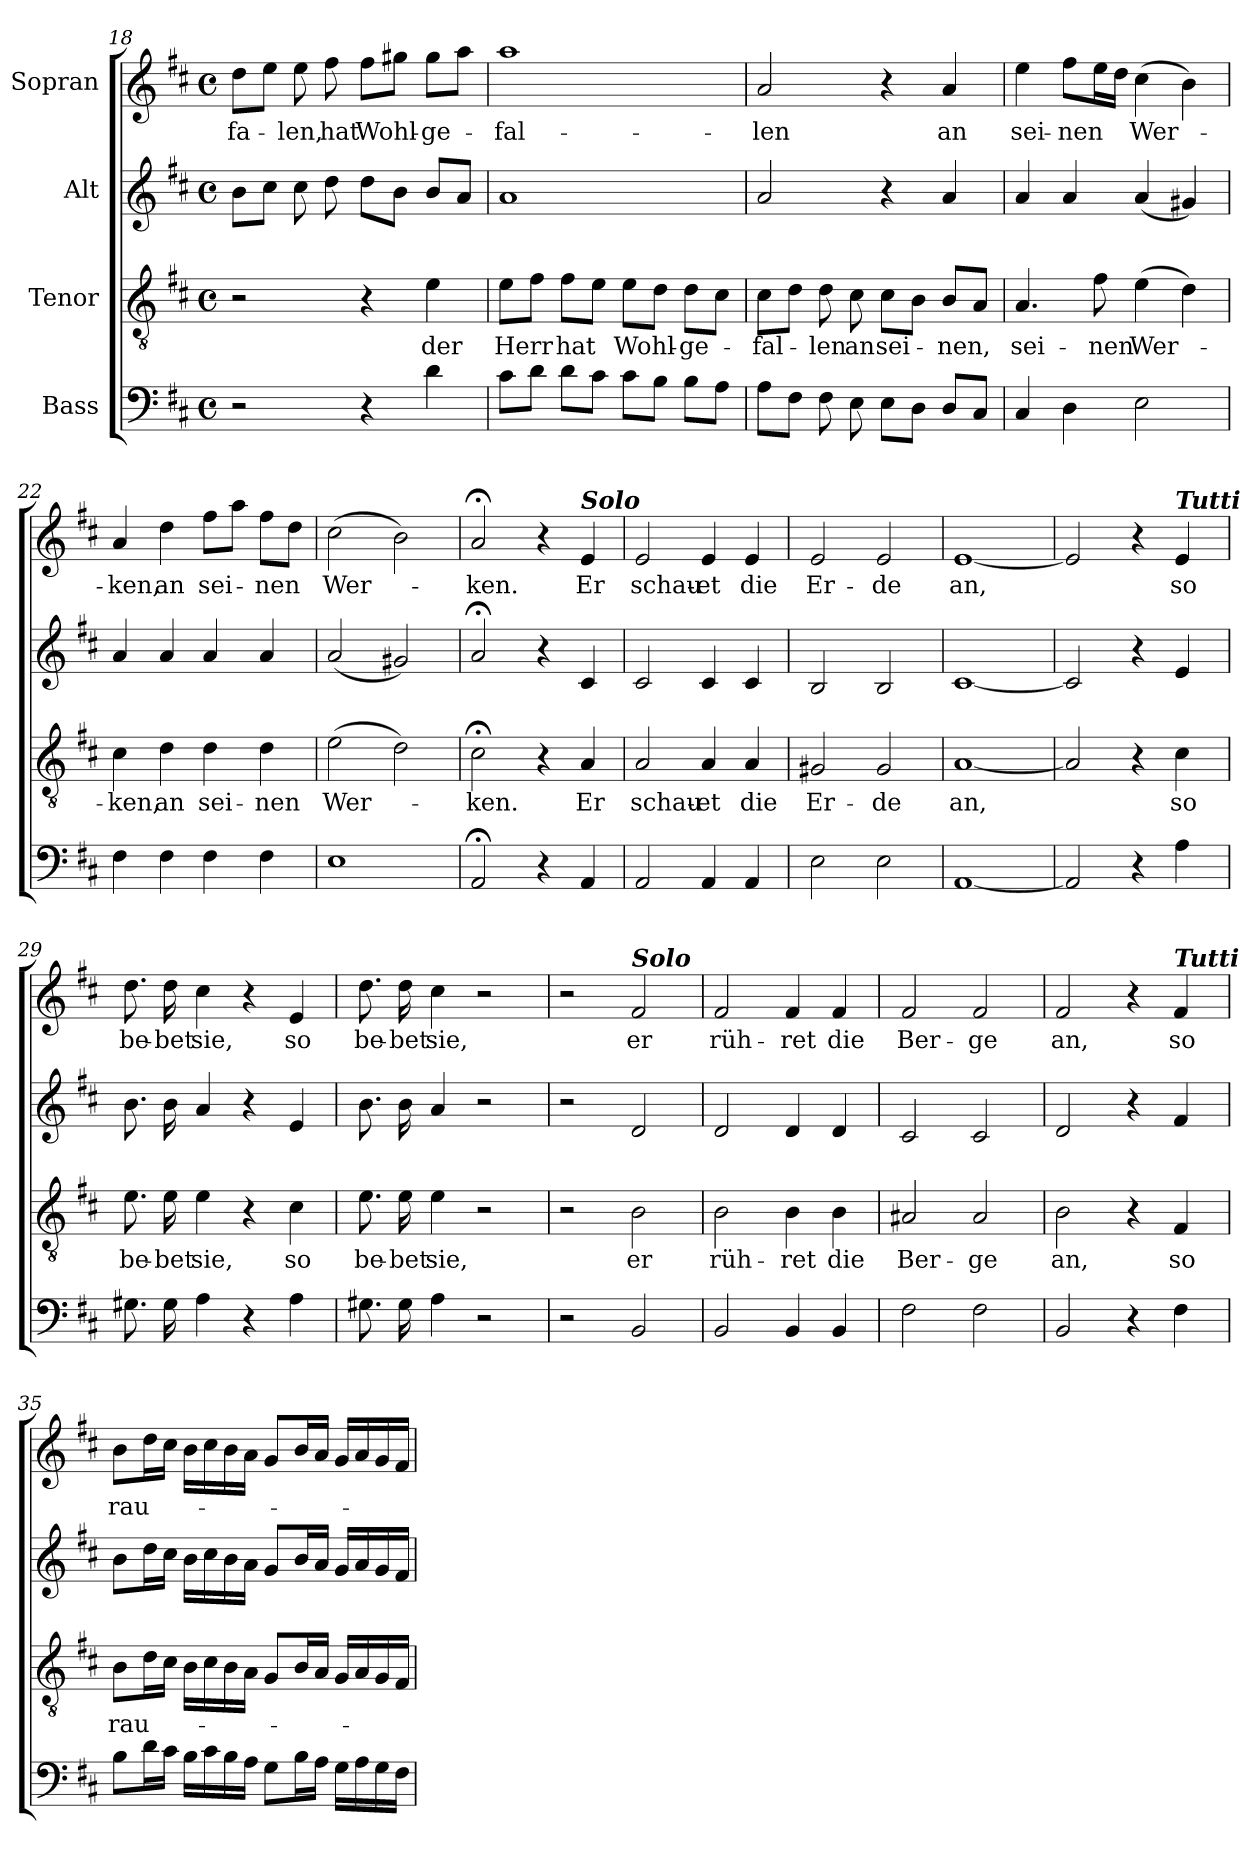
**kern	**kern	**text	**kern	**kern	**text
*part4	*part3	*part3	*part2	*part1	*part1
*staff4	*staff3	*staff3	*staff2	*staff1	*staff1
*I"Bass	*I"Tenor	*	*I"Alt	*I"Sopran	*
!!LO:PB:g=z
*clefF4	*clefGv2	*	*clefG2	*clefG2	*
*k[f#c#]	*k[f#c#]	*	*k[f#c#]	*k[f#c#]	*
*D:	*D:	*	*D:	*D:	*
*M4/4	*M4/4	*	*M4/4	*M4/4	*
*met(c)	*met(c)	*	*met(c)	*met(c)	*
=18	=18	=18	=18	=18	=18
2r	2r	.	8b\L	8dd\L	-fa-
.	.	.	8cc#\J	8ee\J	.
.	.	.	8cc#\	8ee\	-len,
.	.	.	8dd\	8ff#\	hat
4r	4r	.	8dd\L	8ff#\L	Wohl-
.	.	.	8b\J	8gg#X\J	.
4d\	4e\	der	8b/L	8gg#\L	-ge-
.	.	.	8a/J	8aa\J	.
=19	=19	=19	=19	=19	=19
8c#\L	8e\L	Herr	1a	1aa	-fal-
8d\J	8f#\J	.	.	.	.
8d\L	8f#\L	hat	.	.	.
8c#\J	8e\J	.	.	.	.
8c#\L	8e\L	Wohl-	.	.	.
8B\J	8d\J	.	.	.	.
8B\L	8d\L	-ge-	.	.	.
8A\J	8c#\J	.	.	.	.
=20	=20	=20	=20	=20	=20
8A\L	8c#\L	-fal-	2a/	2a/	-len
8F#\J	8d\J	.	.	.	.
8F#\	8d\	-len	.	.	.
8E\	8c#\	an	.	.	.
8E\L	8c#\L	sei-	4r	4r	.
8D\J	8B\J	.	.	.	.
8D/L	8B/L	-nen,	4a/	4a/	an
8C#/J	8A/J	.	.	.	.
=21	=21	=21	=21	=21	=21
4C#/	4.A/	sei-	4a/	4ee\	sei-
4D\	.	.	4a/	8ff#\L	-nen
.	8f#\	-nen	.	16ee\L	.
.	.	.	.	16dd\JJ	.
2E\	(4e\	Wer-	(4a/	(4cc#\	Wer-
.	4d\)	.	4g#X/)	4b\)	.
!!LO:LB:g=z
=22	=22	=22	=22	=22	=22
4F#\	4c#\	-ken,	4a/	4a/	-ken,
4F#\	4d\	an	4a/	4dd\	an
4F#\	4d\	sei-	4a/	8ff#\L	sei-
.	.	.	.	8aa\J	.
4F#\	4d\	-nen	4a/	8ff#\L	-nen
.	.	.	.	8dd\J	.
=23	=23	=23	=23	=23	=23
1E	(>2e\	Wer-	(2a/	(>2cc#\	Wer-
.	2d\)	.	2g#X/)	2b\)	.
=24	=24	=24	=24	=24	=24
2AA;</	2c#;<\	-ken.	2a;</	2a;</	-ken.
4r	4r	.	4r	4r	.
!	!	!	!	!LO:TX:a:Bi:t=Solo	!
4AA/	4A/	Er	4c#/	4e/	Er
=25	=25	=25	=25	=25	=25
2AA/	2A/	schau-	2c#/	2e/	schau-
4AA/	4A/	-et	4c#/	4e/	-et
4AA/	4A/	die	4c#/	4e/	die
=26	=26	=26	=26	=26	=26
2E\	2G#X/	Er-	2B/	2e/	Er-
2E\	2G#/	-de	2B/	2e/	-de
=27	=27	=27	=27	=27	=27
[1AA	[1A	an,	[1c#	[1e	an,
=28	=28	=28	=28	=28	=28
2AA/]	2A/]	.	2c#/]	2e/]	.
4r	4r	.	4r	4r	.
!	!	!	!	!LO:TX:a:Bi:t=Tutti	!
4A\	4c#\	so	4e/	4e/	so
=29	=29	=29	=29	=29	=29
8.G#X\	8.e\	be-	8.b\	8.dd\	be-
16G#\	16e\	-bet	16b\	16dd\	-bet
4A\	4e\	sie,	4a/	4cc#\	sie,
4r	4r	.	4r	4r	.
4A\	4c#\	so	4e/	4e/	so
=30	=30	=30	=30	=30	=30
8.G#X\	8.e\	be-	8.b\	8.dd\	be-
16G#\	16e\	-bet	16b\	16dd\	-bet
4A\	4e\	sie,	4a/	4cc#\	sie,
2r	2r	.	2r	2r	.
!!LO:LB:g=z
=31	=31	=31	=31	=31	=31
2r	2r	.	2r	2r	.
!	!	!	!	!LO:TX:a:Bi:t=Solo	!
2BB/	2B\	er	2d/	2f#/	er
=32	=32	=32	=32	=32	=32
2BB/	2B\	rüh-	2d/	2f#/	rüh-
4BB/	4B\	-ret	4d/	4f#/	-ret
4BB/	4B\	die	4d/	4f#/	die
=33	=33	=33	=33	=33	=33
2F#\	2A#X/	Ber-	2c#/	2f#/	Ber-
2F#\	2A#/	-ge	2c#/	2f#/	-ge
=34	=34	=34	=34	=34	=34
2BB/	2B\	an,	2d/	2f#/	an,
4r	4r	.	4r	4r	.
!	!	!	!	!LO:TX:a:Bi:t=Tutti	!
4F#\	4F#/	so	4f#/	4f#/	so
=35	=35	=35	=35	=35	=35
8B\L	8B\L	rau-	8b\L	8b\L	rau-
16d\L	16d\L	.	16dd\L	16dd\L	.
16c#\JJ	16c#\JJ	.	16cc#\JJ	16cc#\JJ	.
16B\LL	16B\LL	.	16b\LL	16b\LL	.
16c#\	16c#\	.	16cc#\	16cc#\	.
16B\	16B\	.	16b\	16b\	.
16A\JJ	16A\JJ	.	16a\JJ	16a\JJ	.
8G\L	8G/L	.	8g/L	8g/L	.
16B\L	16B/L	.	16b/L	16b/L	.
16A\JJ	16A/JJ	.	16a/JJ	16a/JJ	.
16G\LL	16G/LL	.	16g/LL	16g/LL	.
16A\	16A/	.	16a/	16a/	.
16G\	16G/	.	16g/	16g/	.
16F#\JJ	16F#/JJ	.	16f#/JJ	16f#/JJ	.
=	=	=	=	=	=
*-	*-	*-	*-	*-	*-
